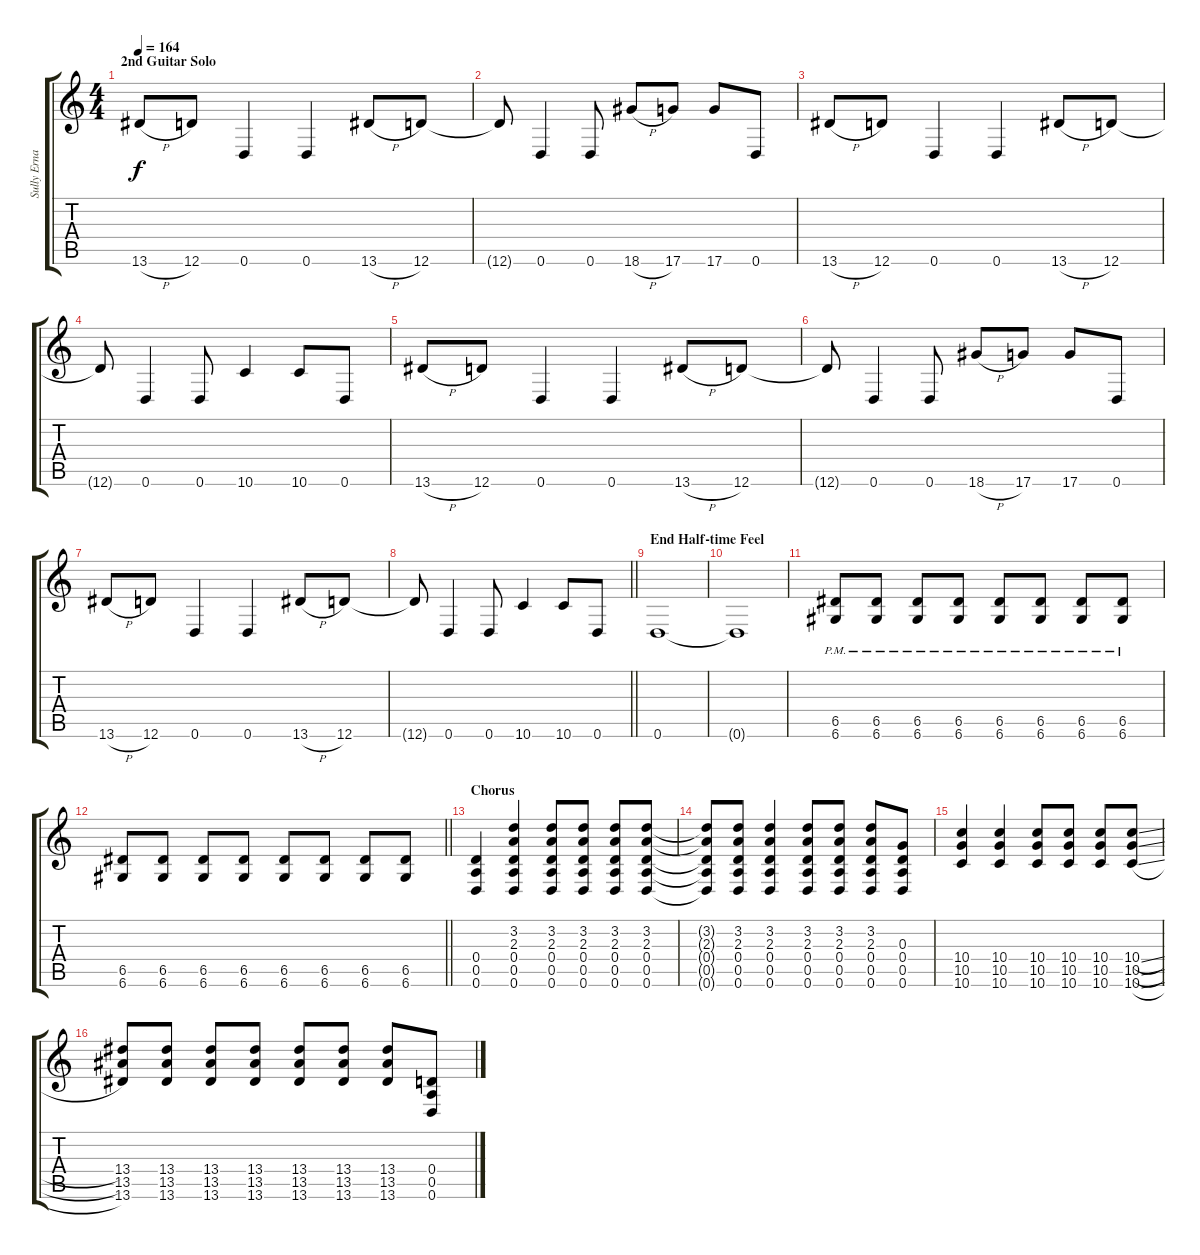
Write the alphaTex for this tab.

\track ("Sully Erna" "Sully Erna") {instrument distortionguitar}
\staff {score tabs}
\tuning (E4 B3 G3 D3 A2 D2) {hide}
\ts (4 4)
\section ("" "2nd Guitar Solo")
\tempo 164
\clef g2
\ks c
13.6{h}.8{dy f} 12.6.8 0.6.4 0.6.4 13.6{h}.8 12.6.8 |
12.6{t}.8 0.6.4 0.6.8 18.6{h}.8 17.6.8 17.6.8 0.6.8 |
13.6{h}.8 12.6.8 0.6.4 0.6.4 13.6{h}.8 12.6.8 |
12.6{t}.8 0.6.4 0.6.8 10.6.4 10.6.8 0.6.8 |
13.6{h}.8 12.6.8 0.6.4 0.6.4 13.6{h}.8 12.6.8 |
12.6{t}.8 0.6.4 0.6.8 18.6{h}.8 17.6.8 17.6.8 0.6.8 |
13.6{h}.8 12.6.8 0.6.4 0.6.4 13.6{h}.8 12.6.8 |
\barLineRight lightlight
12.6{t}.8 0.6.4 0.6.8 10.6.4 10.6.8 0.6.8 |
\section ("" "End Half-time Feel")
0.6.1 |
0.6{t}.1 |
(6.5{pm} 6.6{pm}).8 (6.5{pm} 6.6{pm}).8 (6.5{pm} 6.6{pm}).8 (6.5{pm} 6.6{pm}).8 (6.5{pm} 6.6{pm}).8 (6.5{pm} 6.6{pm}).8 (6.5{pm} 6.6{pm}).8 (6.5{pm} 6.6{pm}).8 |
\barLineRight lightlight
(6.5 6.6).8 (6.5 6.6).8 (6.5 6.6).8 (6.5 6.6).8 (6.5 6.6).8 (6.5 6.6).8 (6.5 6.6).8 (6.5 6.6).8 |
\section ("" "Chorus")
(0.4 0.5 0.6).4 (3.2 2.3 0.4 0.5 0.6).4 (3.2 2.3 0.4 0.5 0.6).8 (3.2 2.3 0.4 0.5 0.6).8 (3.2 2.3 0.4 0.5 0.6).8 (3.2 2.3 0.4 0.5 0.6).8 |
(3.2{t} 2.3{t} 0.4{t} 0.5{t} 0.6{t}).8 (3.2 2.3 0.4 0.5 0.6).8 (3.2 2.3 0.4 0.5 0.6).4 (3.2 2.3 0.4 0.5 0.6).8 (3.2 2.3 0.4 0.5 0.6).8 (3.2 2.3 0.4 0.5 0.6).8 (0.3 0.4 0.5 0.6).8 |
(10.4 10.5 10.6).4 (10.4 10.5 10.6).4 (10.4 10.5 10.6).8 (10.4 10.5 10.6).8 (10.4 10.5 10.6).8 (10.4{sl} 10.5{sl} 10.6{sl}).8 |
(13.4 13.5 13.6).8 (13.4 13.5 13.6).8 (13.4 13.5 13.6).8 (13.4 13.5 13.6).8 (13.4 13.5 13.6).8 (13.4 13.5 13.6).8 (13.4 13.5 13.6).8 (0.4 0.5 0.6).8
